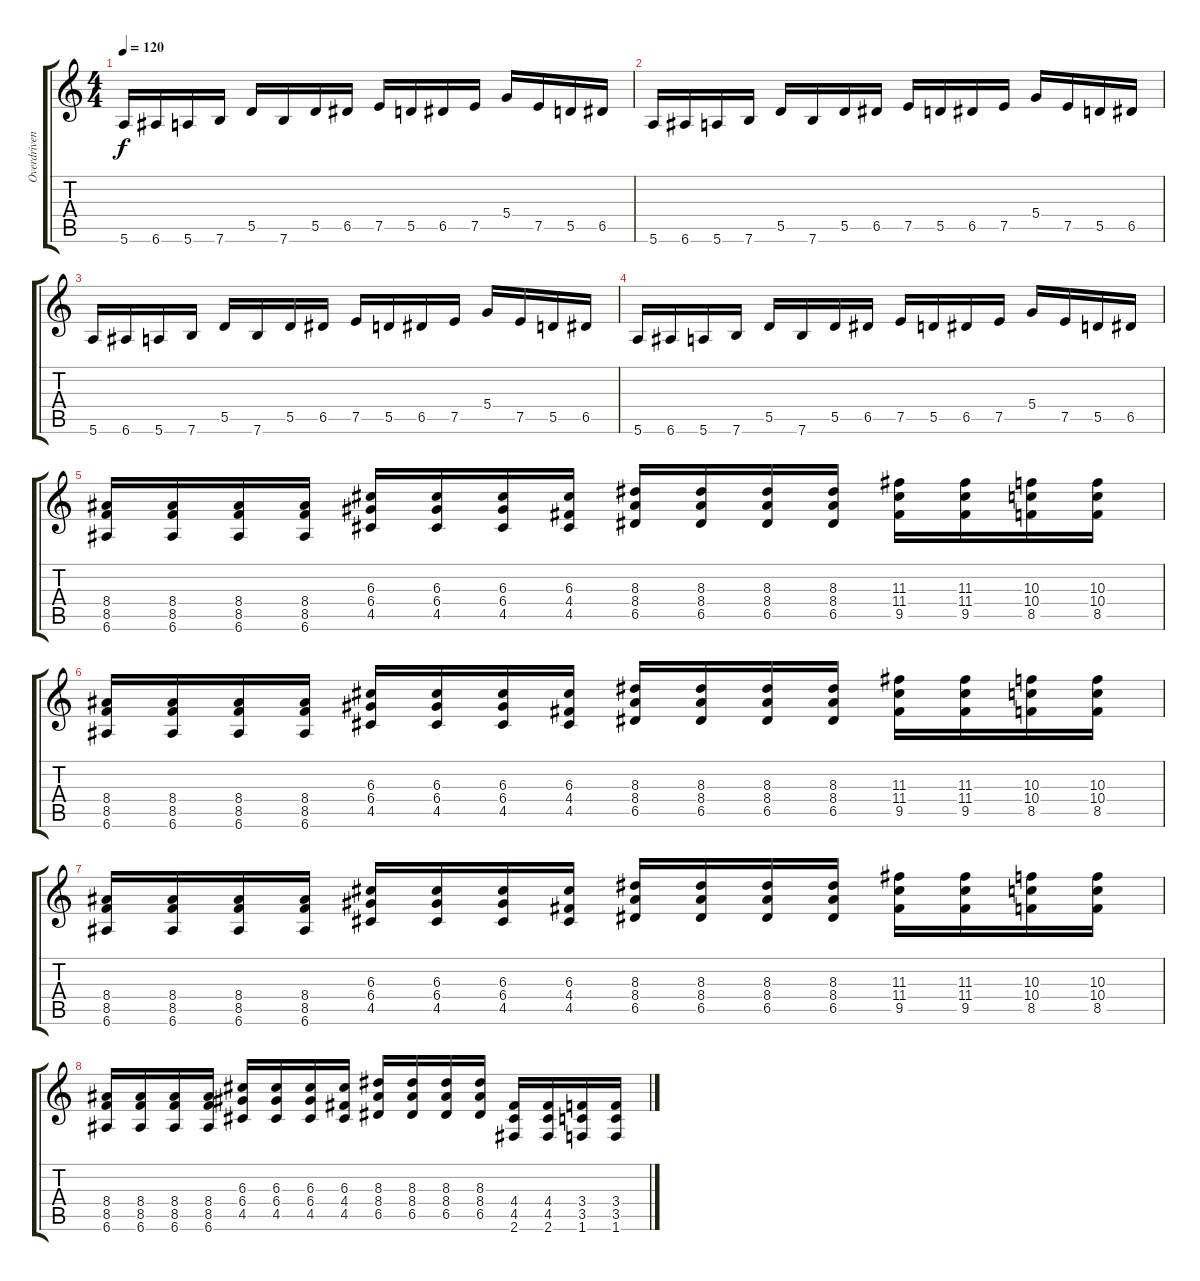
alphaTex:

\track ("Overdriven Guitar" "Overdriven") {instrument overdrivenguitar}
\staff {score tabs}
\tuning (E4 B3 G3 D3 A2 E2) {hide}
\ts (4 4)
\tempo 120
\clef g2
\ks c
5.6.16{dy f} 6.6.16 5.6.16 7.6.16 5.5.16 7.6.16 5.5.16 6.5.16 7.5.16 5.5.16 6.5.16 7.5.16 5.4.16 7.5.16 5.5.16 6.5.16 |
5.6.16 6.6.16 5.6.16 7.6.16 5.5.16 7.6.16 5.5.16 6.5.16 7.5.16 5.5.16 6.5.16 7.5.16 5.4.16 7.5.16 5.5.16 6.5.16 |
5.6.16 6.6.16 5.6.16 7.6.16 5.5.16 7.6.16 5.5.16 6.5.16 7.5.16 5.5.16 6.5.16 7.5.16 5.4.16 7.5.16 5.5.16 6.5.16 |
5.6.16 6.6.16 5.6.16 7.6.16 5.5.16 7.6.16 5.5.16 6.5.16 7.5.16 5.5.16 6.5.16 7.5.16 5.4.16 7.5.16 5.5.16 6.5.16 |
(8.4 8.5 6.6).16 (8.4 8.5 6.6).16 (8.4 8.5 6.6).16 (8.4 8.5 6.6).16 (6.3 6.4 4.5).16 (6.3 6.4 4.5).16 (6.3 6.4 4.5).16 (6.3 4.4 4.5).16 (8.3 8.4 6.5).16 (8.3 8.4 6.5).16 (8.3 8.4 6.5).16 (8.3 8.4 6.5).16 (11.3 11.4 9.5).16 (11.3 11.4 9.5).16 (10.3 10.4 8.5).16 (10.3 10.4 8.5).16 |
(8.4 8.5 6.6).16 (8.4 8.5 6.6).16 (8.4 8.5 6.6).16 (8.4 8.5 6.6).16 (6.3 6.4 4.5).16 (6.3 6.4 4.5).16 (6.3 6.4 4.5).16 (6.3 4.4 4.5).16 (8.3 8.4 6.5).16 (8.3 8.4 6.5).16 (8.3 8.4 6.5).16 (8.3 8.4 6.5).16 (11.3 11.4 9.5).16 (11.3 11.4 9.5).16 (10.3 10.4 8.5).16 (10.3 10.4 8.5).16 |
(8.4 8.5 6.6).16 (8.4 8.5 6.6).16 (8.4 8.5 6.6).16 (8.4 8.5 6.6).16 (6.3 6.4 4.5).16 (6.3 6.4 4.5).16 (6.3 6.4 4.5).16 (6.3 4.4 4.5).16 (8.3 8.4 6.5).16 (8.3 8.4 6.5).16 (8.3 8.4 6.5).16 (8.3 8.4 6.5).16 (11.3 11.4 9.5).16 (11.3 11.4 9.5).16 (10.3 10.4 8.5).16 (10.3 10.4 8.5).16 |
(8.4 8.5 6.6).16 (8.4 8.5 6.6).16 (8.4 8.5 6.6).16 (8.4 8.5 6.6).16 (6.3 6.4 4.5).16 (6.3 6.4 4.5).16 (6.3 6.4 4.5).16 (6.3 4.4 4.5).16 (8.3 8.4 6.5).16 (8.3 8.4 6.5).16 (8.3 8.4 6.5).16 (8.3 8.4 6.5).16 (4.4 4.5 2.6).16 (4.4 4.5 2.6).16 (3.4 3.5 1.6).16 (3.4 3.5 1.6).16
